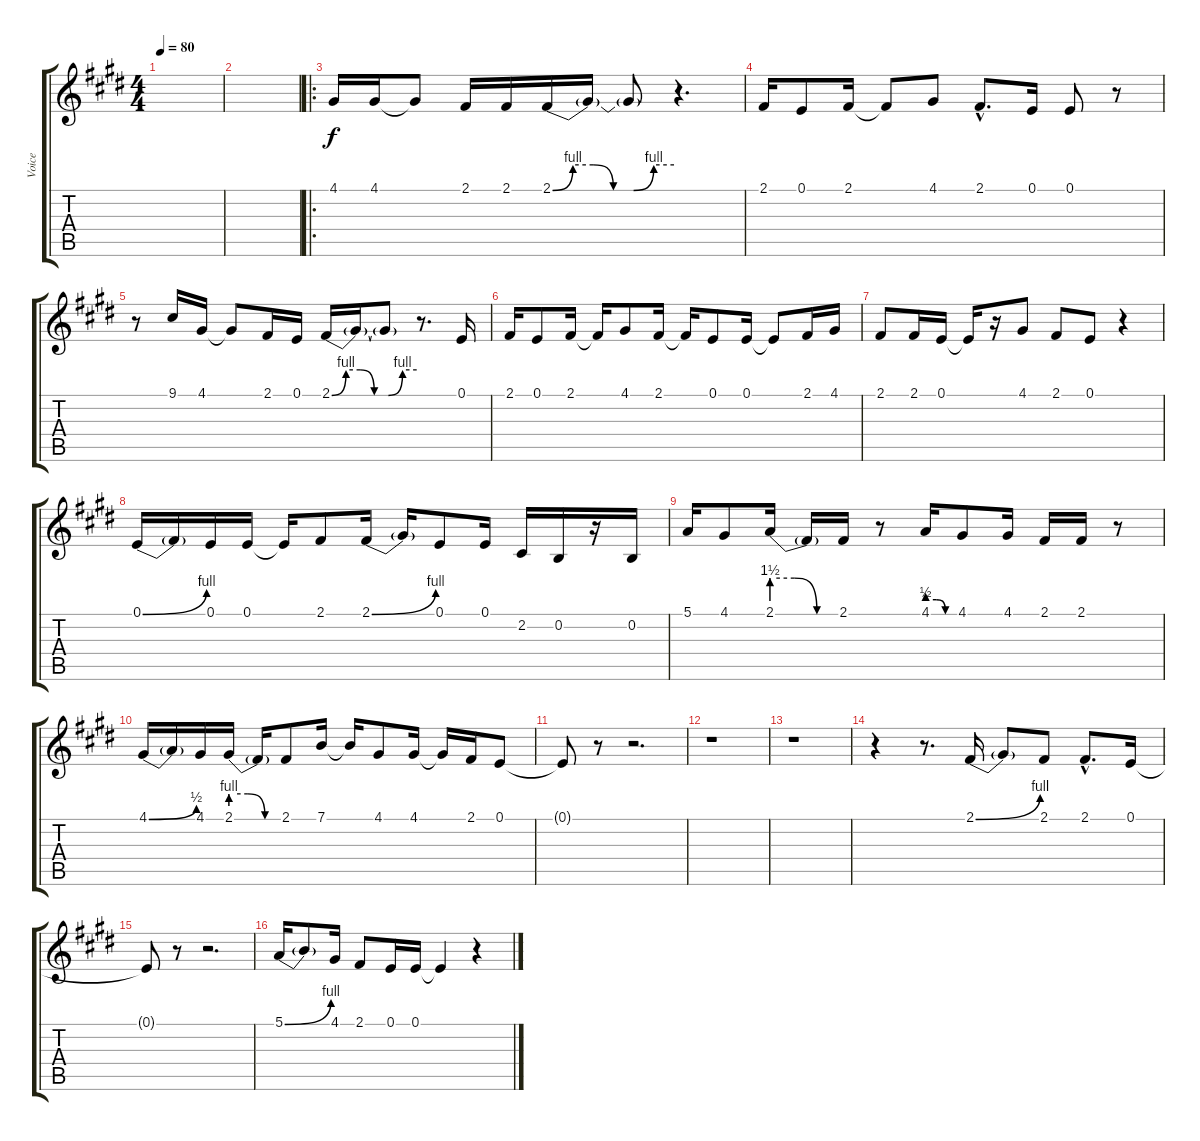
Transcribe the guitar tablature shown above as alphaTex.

\track ("Voice" "Voice") {instrument tenorsax}
\staff {score tabs}
\tuning (E4 B3 G3 D3 A2 E2) {hide}
\ts (4 4)
\tempo 80
\clef g2
\ks c#minor
|
|
\ro
4.1.16 4.1.16 4.1{t}.8 2.1.16 2.1.16 2.1{be (custom 0 0 10 4 20 4 30 0 40 0 50 4 60 4)}.16 2.1{t}.16 2.1{t}.8 r.4{d} |
2.1.16 0.1.8 2.1.16 2.1{t}.8 4.1.8 2.1{hac}.8{d} 0.1.16 0.1.8 r.8 |
r.8 9.1.16 4.1.16 4.1{t}.8 2.1.16 0.1.16 2.1{be (custom 0 0 10 4 20 4 30 0 40 0 50 4 60 4)}.16 2.1{t}.16 2.1{t}.8 r.8{d} 0.1.16 |
2.1.16 0.1.8 2.1.16 2.1{t}.16 4.1.8 2.1.16 2.1{t}.16 0.1.8 0.1.16 0.1{t}.8 2.1.16 4.1.16 |
2.1.8 2.1.16 0.1.16 0.1{t}.16 r.16 4.1.8 2.1.8 0.1.8 r.4 |
0.1{be (bend 0 0 60 4)}.16 0.1{t}.16 0.1.16 0.1.16 0.1{t}.16 2.1.8 2.1{be (bend 0 0 60 4)}.16 2.1{t}.16 0.1.8 0.1.16 2.2.16 0.2.16 r.16 0.2.16 |
5.1.16 4.1.8 2.1{be (custom 0 6 20 6 40 0 60 0)}.16 2.1{t}.16 2.1.16 r.8 4.1{be (custom 0 2 20 2 40 0 60 0)}.16 4.1.8 4.1.16 2.1.16 2.1.16 r.8 |
4.1{be (bend 0 0 60 2)}.16 4.1{t}.16 4.1.16 2.1{be (custom 0 4 20 4 40 0 60 0)}.16 2.1{t}.16 2.1.8 7.1.16 7.1{t}.16 4.1.8 4.1.16 4.1{t}.16 2.1.16 0.1.8 |
0.1{t}.8 r.8 r.2{d} |
r.1 |
r.1 |
r.4 r.8{d} 2.1{be (bend 0 0 60 4)}.16 2.1{t}.8 2.1.8 2.1{hac}.8{d} 0.1.16 |
0.1{t}.8 r.8 r.2{d} |
5.1{be (bend 0 0 60 4)}.16 5.1{t}.8 4.1.16 2.1.8 0.1.16 0.1.16 0.1{t}.4 r.4
